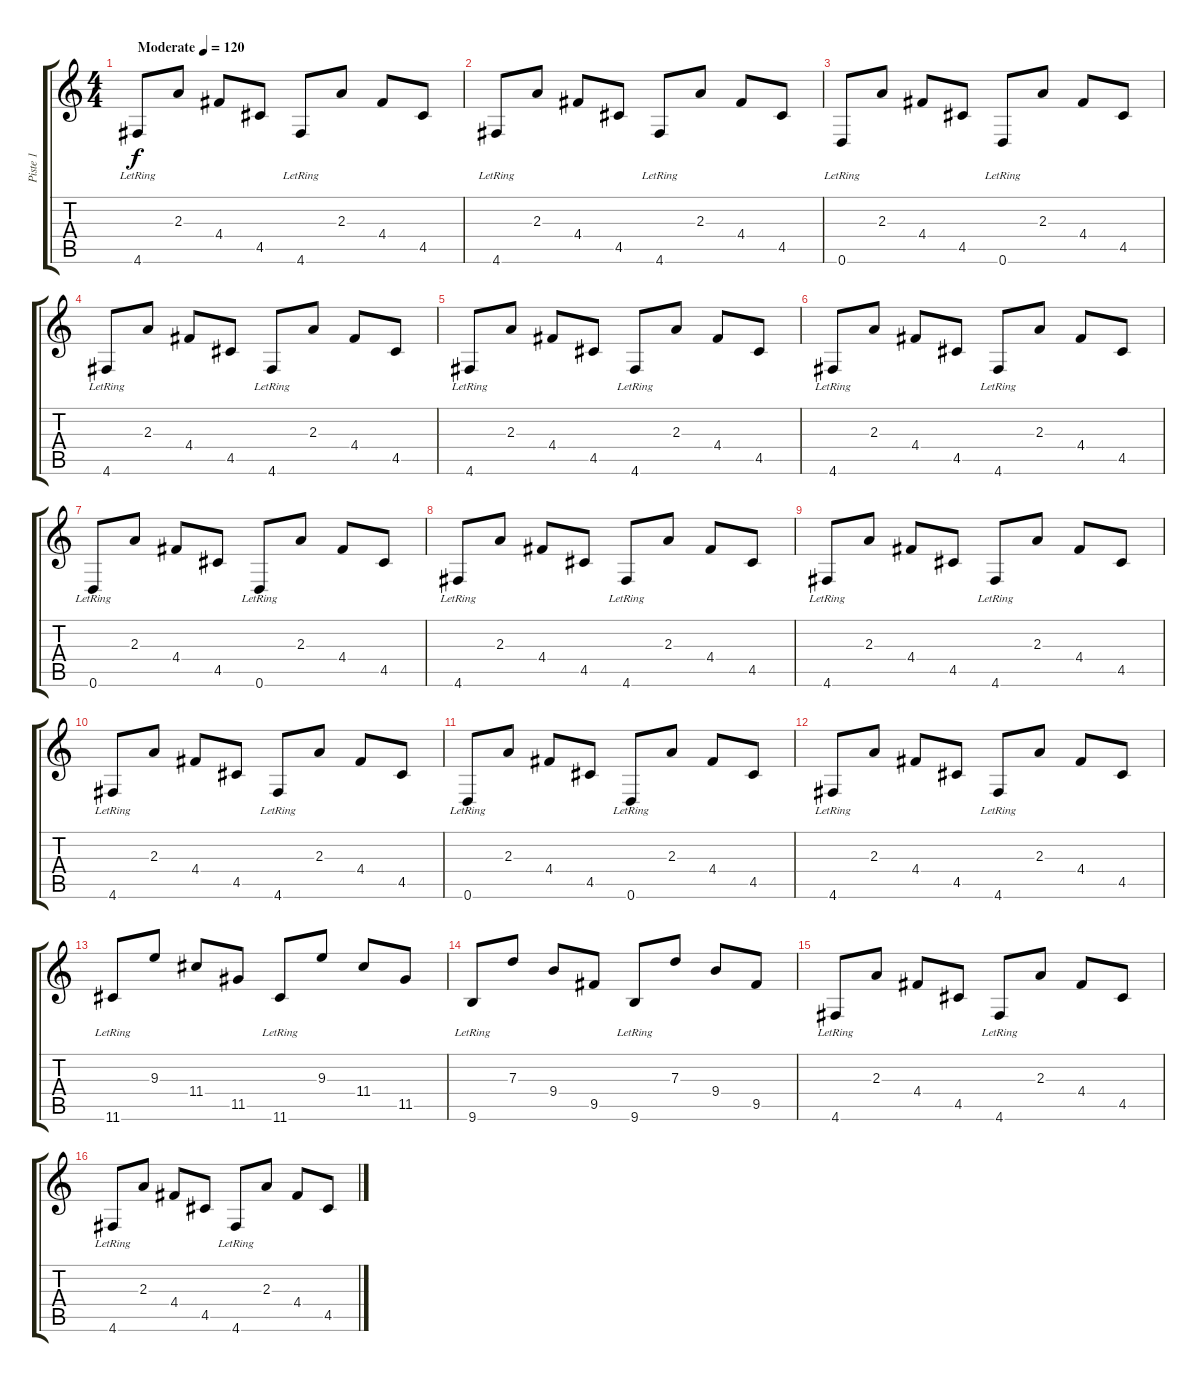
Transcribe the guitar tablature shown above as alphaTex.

\track ("Piste 1" "Piste 1") {instrument acousticguitarsteel}
\staff {score tabs}
\tuning (E4 B3 G3 D3 A2 D2) {hide}
\ts (4 4)
\tempo (120 "Moderate")
\clef g2
\ks c
4.6{lr}.8{dy f instrument acousticguitarsteel} 2.3.8 4.4.8 4.5.8 4.6{lr}.8 2.3.8 4.4.8 4.5.8 |
4.6{lr}.8 2.3.8 4.4.8 4.5.8 4.6{lr}.8 2.3.8 4.4.8 4.5.8 |
0.6{lr}.8 2.3.8 4.4.8 4.5.8 0.6{lr}.8 2.3.8 4.4.8 4.5.8 |
4.6{lr}.8 2.3.8 4.4.8 4.5.8 4.6{lr}.8 2.3.8 4.4.8 4.5.8 |
4.6{lr}.8 2.3.8 4.4.8 4.5.8 4.6{lr}.8 2.3.8 4.4.8 4.5.8 |
4.6{lr}.8 2.3.8 4.4.8 4.5.8 4.6{lr}.8 2.3.8 4.4.8 4.5.8 |
0.6{lr}.8 2.3.8 4.4.8 4.5.8 0.6{lr}.8 2.3.8 4.4.8 4.5.8 |
4.6{lr}.8 2.3.8 4.4.8 4.5.8 4.6{lr}.8 2.3.8 4.4.8 4.5.8 |
4.6{lr}.8 2.3.8 4.4.8 4.5.8 4.6{lr}.8 2.3.8 4.4.8 4.5.8 |
4.6{lr}.8 2.3.8 4.4.8 4.5.8 4.6{lr}.8 2.3.8 4.4.8 4.5.8 |
0.6{lr}.8 2.3.8 4.4.8 4.5.8 0.6{lr}.8 2.3.8 4.4.8 4.5.8 |
4.6{lr}.8 2.3.8 4.4.8 4.5.8 4.6{lr}.8 2.3.8 4.4.8 4.5.8 |
11.6{lr}.8 9.3.8 11.4.8 11.5.8 11.6{lr}.8 9.3.8 11.4.8 11.5.8 |
9.6{lr}.8 7.3.8 9.4.8 9.5.8 9.6{lr}.8 7.3.8 9.4.8 9.5.8 |
4.6{lr}.8 2.3.8 4.4.8 4.5.8 4.6{lr}.8 2.3.8 4.4.8 4.5.8 |
4.6{lr}.8 2.3.8 4.4.8 4.5.8 4.6{lr}.8 2.3.8 4.4.8 4.5.8
